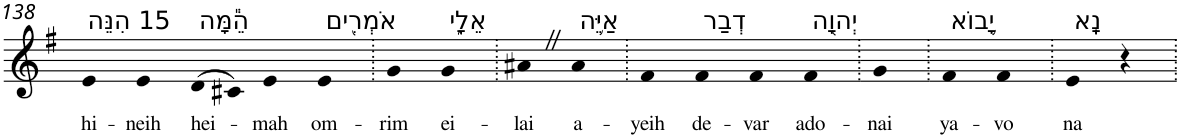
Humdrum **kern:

**kern	**text
*part1	*part1
*staff1	*staff1
*I"Piano	*
*I'Pno	*
!!LO:PB:g=z
*clefG2	*
*k[f#]	*
*G:	*
=138	=138
!LO:TX:a:t=15 הִנֵּה	!
!	!LO:LY:b
4e	hi-
!	!LO:LY:b
4e	-neih
!LO:TX:a:t=הֵ֕מָּה	!
!	!LO:LY:b
(>8d	hei-
8c#X)	.
!	!LO:LY:b
4e	-mah
!LO:TX:a:t=אֹמְרִ֖ים	!
!	!LO:LY:b
4e	om-
=139.	=139.
!	!LO:LY:b
4g	-rim
!LO:TX:a:t=אֵלָ֑י	!
!	!LO:LY:b
4g	ei-
=140.	=140.
!	!LO:LY:b
4a#XZ	-lai
!LO:TX:a:t=אַיֵּ֥ה	!
!	!LO:LY:b
4a#	a-
=141.	=141.
!	!LO:LY:b
4f#	-yeih
!LO:TX:a:t=דְבַר	!
!	!LO:LY:b
4f#	de-
!	!LO:LY:b
4f#	-var
!LO:TX:a:t=יְהוָ֖ה	!
!	!LO:LY:b
4f#	ado-
=142.	=142.
!	!LO:LY:b
4g	-nai
=143.	=143.
!LO:TX:a:t=יָ֥בוֹא	!
!	!LO:LY:b
4f#	ya-
!	!LO:LY:b
4f#	-vo
=144.	=144.
!LO:TX:a:t=נָֽא	!
!	!LO:LY:b
4e	na
4r	.
=.	=.
*-	*-
